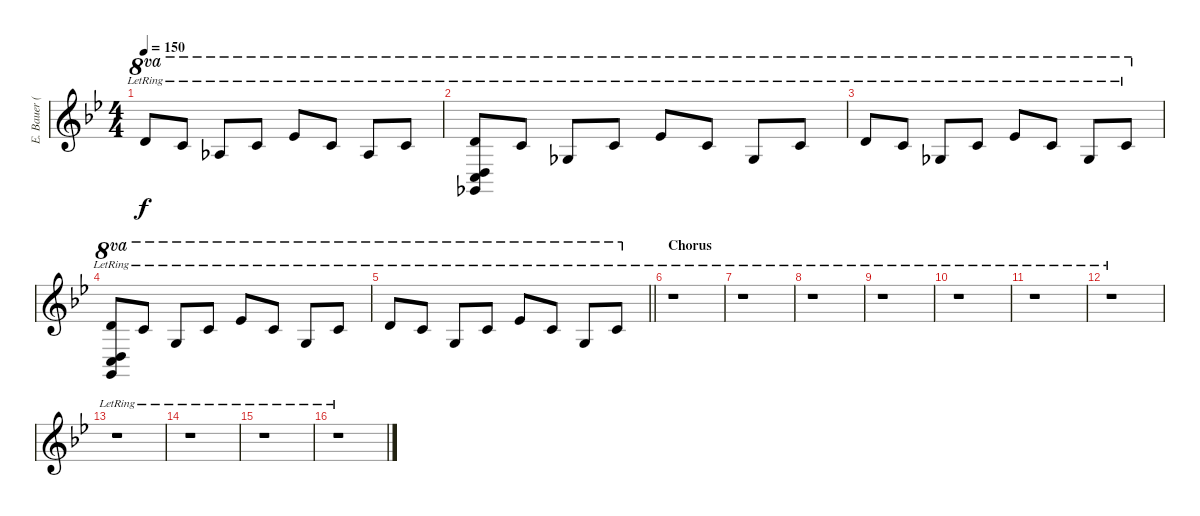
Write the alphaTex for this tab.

\track ("E. Bauer (Keyboard)" "E. Bauer (") {instrument acousticgrandpiano}
\staff {score}
\tuning (E4 B3 G3 D3 A2 E2) {hide}
\ts (4 4)
\tempo 150
\clef g2
\ks gminor
10.1{lr}.8{ot 8va dy f} 8.1{lr}.8{ot 8va} 4.1{lr}.8{ot 8va} 8.1{lr}.8{ot 8va} 11.1{lr}.8{ot 8va} 8.1{lr}.8{ot 8va} 4.1{lr}.8{ot 8va} 8.1{lr}.8{ot 8va} |
(10.1{lr} 3.2{lr} 5.3{lr} 4.4{lr}).8{ot 8va} 8.1{lr}.8{ot 8va} 2.1{lr}.8{ot 8va} 8.1{lr}.8{ot 8va} 11.1{lr}.8{ot 8va} 8.1{lr}.8{ot 8va} 2.1{lr}.8{ot 8va} 8.1{lr}.8{ot 8va} |
10.1{lr}.8{ot 8va} 8.1{lr}.8{ot 8va} 2.1{lr}.8{ot 8va} 8.1{lr}.8{ot 8va} 11.1{lr}.8{ot 8va} 8.1{lr}.8{ot 8va} 2.1{lr}.8{ot 8va} 8.1{lr}.8{ot 8va} |
(10.1{lr} 3.2{lr} 5.3{lr} 5.4{lr}).8{ot 8va} 8.1{lr}.8{ot 8va} 3.1{lr}.8{ot 8va} 8.1{lr}.8{ot 8va} 11.1{lr}.8{ot 8va} 8.1{lr}.8{ot 8va} 3.1{lr}.8{ot 8va} 8.1{lr}.8{ot 8va} |
\barLineRight lightlight
10.1{lr}.8{ot 8va} 8.1{lr}.8{ot 8va} 3.1{lr}.8{ot 8va} 8.1{lr}.8{ot 8va} 11.1{lr}.8{ot 8va} 8.1{lr}.8{ot 8va} 3.1{lr}.8{ot 8va} 8.1{lr}.8{ot 8va} |
\section ("" "Chorus")
r.1 |
r.1 |
r.1 |
r.1 |
r.1 |
r.1 |
r.1 |
r.1 |
r.1 |
r.1 |
r.1
